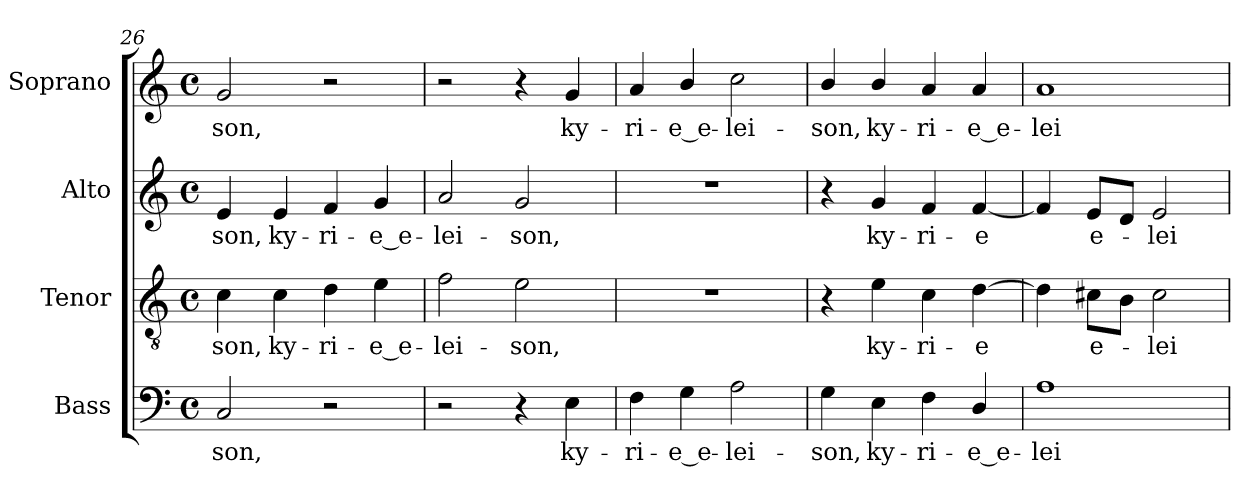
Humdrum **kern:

**kern	**text	**kern	**text	**kern	**text	**kern	**text
*part4	*part4	*part3	*part3	*part2	*part2	*part1	*part1
*staff4	*staff4	*staff3	*staff3	*staff2	*staff2	*staff1	*staff1
*I"Bass	*	*I"Tenor	*	*I"Alto	*	*I"Soprano	*
*I'B.	*	*I'T.	*	*I'A.	*	*I'S.	*
*clefF4	*	*clefGv2	*	*clefG2	*	*clefG2	*
*	*	*ITrd7c12	*	*	*	*	*
*k[]	*	*k[]	*	*k[]	*	*k[]	*
*C:	*	*C:	*	*C:	*	*C:	*
*M4/4	*	*M4/4	*	*M4/4	*	*M4/4	*
*met(c)	*	*met(c)	*	*met(c)	*	*met(c)	*
=26	=26	=26	=26	=26	=26	=26	=26
!	!LO:LY:b:color=#000000	!	!	!	!	!	!
!	!	!	!LO:LY:b:color=#000000	!	!	!	!
!	!	!	!	!	!LO:LY:b:color=#000000	!	!
!	!	!	!	!	!	!	!LO:LY:b:color=#000000
2Ci/	-son,	4Ci\	-son,	4ei/	-son,	2gi/	-son,
!	!	!	!LO:LY:b:color=#000000	!	!	!	!
!	!	!	!	!	!LO:LY:b:color=#000000	!	!
.	.	4Ci\	ky-	4ei/	ky-	.	.
!	!	!	!LO:LY:b:color=#000000	!	!	!	!
!	!	!	!	!	!LO:LY:b:color=#000000	!	!
2r	.	4Di\	-ri-	4fi/	-ri-	2r	.
!	!	!	!LO:LY:b:color=#000000	!	!	!	!
!	!	!	!	!	!LO:LY:b:color=#000000	!	!
.	.	4Ei\	-e_e-	4gi/	-e_e-	.	.
=27	=27	=27	=27	=27	=27	=27	=27
!	!	!	!LO:LY:b:color=#000000	!	!	!	!
!	!	!	!	!	!LO:LY:b:color=#000000	!	!
2r	.	2Fi\	-lei-	2ai/	-lei-	2r	.
!	!	!	!LO:LY:b:color=#000000	!	!	!	!
!	!	!	!	!	!LO:LY:b:color=#000000	!	!
4r	.	2Ei\	-son,	2gi/	-son,	4r	.
!	!LO:LY:b:color=#000000	!	!	!	!	!	!
!	!	!	!	!	!	!	!LO:LY:b:color=#000000
4Ei\	ky-	.	.	.	.	4gi/	ky-
!!LO:LB:g=z
=28	=28	=28	=28	=28	=28	=28	=28
!	!LO:LY:b:color=#000000	!	!	!	!	!	!
!	!	!	!	!	!	!	!LO:LY:b:color=#000000
4Fi\	-ri-	1r	.	1r	.	4ai/	-ri-
!	!LO:LY:b:color=#000000	!	!	!	!	!	!
!	!	!	!	!	!	!	!LO:LY:b:color=#000000
4Gi\	-e_e-	.	.	.	.	4bi/	-e_e-
!	!LO:LY:b:color=#000000	!	!	!	!	!	!
!	!	!	!	!	!	!	!LO:LY:b:color=#000000
2Ai\	-lei-	.	.	.	.	2cci\	-lei-
=29	=29	=29	=29	=29	=29	=29	=29
!	!LO:LY:b:color=#000000	!	!	!	!	!	!
!	!	!	!	!	!	!	!LO:LY:b:color=#000000
4Gi\	-son,	4r	.	4r	.	4bi/	-son,
!	!LO:LY:b:color=#000000	!	!	!	!	!	!
!	!	!	!LO:LY:b:color=#000000	!	!	!	!
!	!	!	!	!	!LO:LY:b:color=#000000	!	!
!	!	!	!	!	!	!	!LO:LY:b:color=#000000
4Ei\	ky-	4Ei\	ky-	4gi/	ky-	4bi/	ky-
!	!LO:LY:b:color=#000000	!	!	!	!	!	!
!	!	!	!LO:LY:b:color=#000000	!	!	!	!
!	!	!	!	!	!LO:LY:b:color=#000000	!	!
!	!	!	!	!	!	!	!LO:LY:b:color=#000000
4Fi\	-ri-	4Ci\	-ri-	4fi/	-ri-	4ai/	-ri-
!	!LO:LY:b:color=#000000	!	!	!	!	!	!
!	!	!	!LO:LY:b:color=#000000	!	!	!	!
!	!	!	!	!	!LO:LY:b:color=#000000	!	!
!	!	!	!	!	!	!	!LO:LY:b:color=#000000
4Di/	-e_e-	[4Di\	-e	[4fi/	-e	4ai/	-e_e-
=30	=30	=30	=30	=30	=30	=30	=30
!	!LO:LY:b:color=#000000	!	!	!	!	!	!
!	!	!	!	!	!	!	!LO:LY:b:color=#000000
1Ai	-lei-	4Di\]	.	4fi/]	.	1ai	-lei-
!	!	!	!LO:LY:b:color=#000000	!	!	!	!
!	!	!	!	!	!LO:LY:b:color=#000000	!	!
.	.	8C#Xi\L	e-	8ei/L	e-	.	.
.	.	8BBi\J	.	8di/J	.	.	.
!	!	!	!LO:LY:b:color=#000000	!	!	!	!
!	!	!	!	!	!LO:LY:b:color=#000000	!	!
.	.	2C#i\	-lei-	2ei/	-lei-	.	.
=	=	=	=	=	=	=	=
*-	*-	*-	*-	*-	*-	*-	*-
